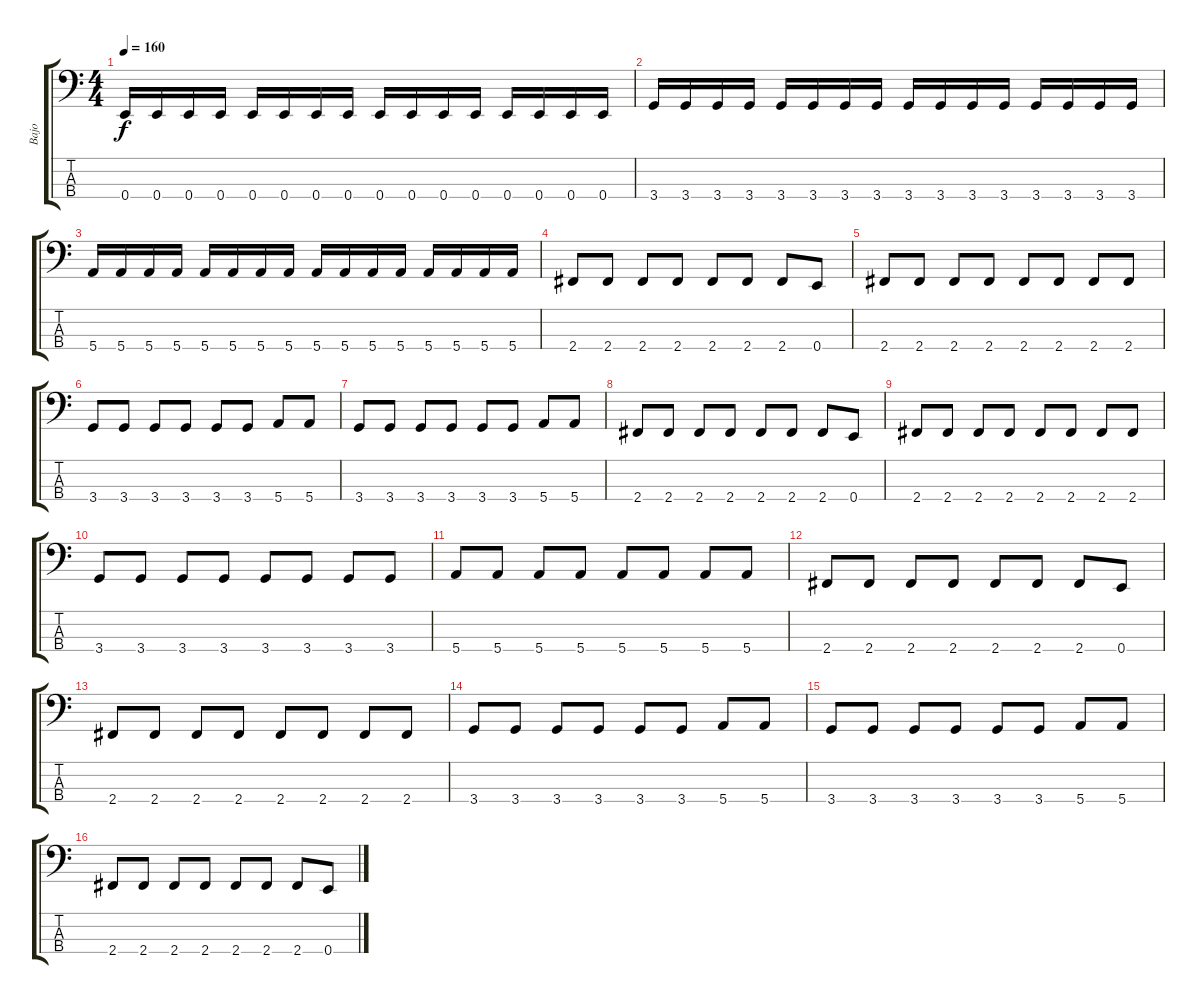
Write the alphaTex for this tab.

\track ("Bajo" "Bajo") {instrument electricbassfinger}
\staff {score tabs}
\tuning (G2 D2 A1 E1) {hide}
\ts (4 4)
\tempo 160
\clef f4
\ks c
0.4.16{dy f} 0.4.16 0.4.16 0.4.16 0.4.16 0.4.16 0.4.16 0.4.16 0.4.16 0.4.16 0.4.16 0.4.16 0.4.16 0.4.16 0.4.16 0.4.16 |
3.4.16 3.4.16 3.4.16 3.4.16 3.4.16 3.4.16 3.4.16 3.4.16 3.4.16 3.4.16 3.4.16 3.4.16 3.4.16 3.4.16 3.4.16 3.4.16 |
5.4.16 5.4.16 5.4.16 5.4.16 5.4.16 5.4.16 5.4.16 5.4.16 5.4.16 5.4.16 5.4.16 5.4.16 5.4.16 5.4.16 5.4.16 5.4.16 |
2.4.8 2.4.8 2.4.8 2.4.8 2.4.8 2.4.8 2.4.8 0.4.8 |
2.4.8 2.4.8 2.4.8 2.4.8 2.4.8 2.4.8 2.4.8 2.4.8 |
3.4.8 3.4.8 3.4.8 3.4.8 3.4.8 3.4.8 5.4.8 5.4.8 |
3.4.8 3.4.8 3.4.8 3.4.8 3.4.8 3.4.8 5.4.8 5.4.8 |
2.4.8 2.4.8 2.4.8 2.4.8 2.4.8 2.4.8 2.4.8 0.4.8 |
2.4.8 2.4.8 2.4.8 2.4.8 2.4.8 2.4.8 2.4.8 2.4.8 |
3.4.8 3.4.8 3.4.8 3.4.8 3.4.8 3.4.8 3.4.8 3.4.8 |
5.4.8 5.4.8 5.4.8 5.4.8 5.4.8 5.4.8 5.4.8 5.4.8 |
2.4.8 2.4.8 2.4.8 2.4.8 2.4.8 2.4.8 2.4.8 0.4.8 |
2.4.8 2.4.8 2.4.8 2.4.8 2.4.8 2.4.8 2.4.8 2.4.8 |
3.4.8 3.4.8 3.4.8 3.4.8 3.4.8 3.4.8 5.4.8 5.4.8 |
3.4.8 3.4.8 3.4.8 3.4.8 3.4.8 3.4.8 5.4.8 5.4.8 |
2.4.8 2.4.8 2.4.8 2.4.8 2.4.8 2.4.8 2.4.8 0.4.8
